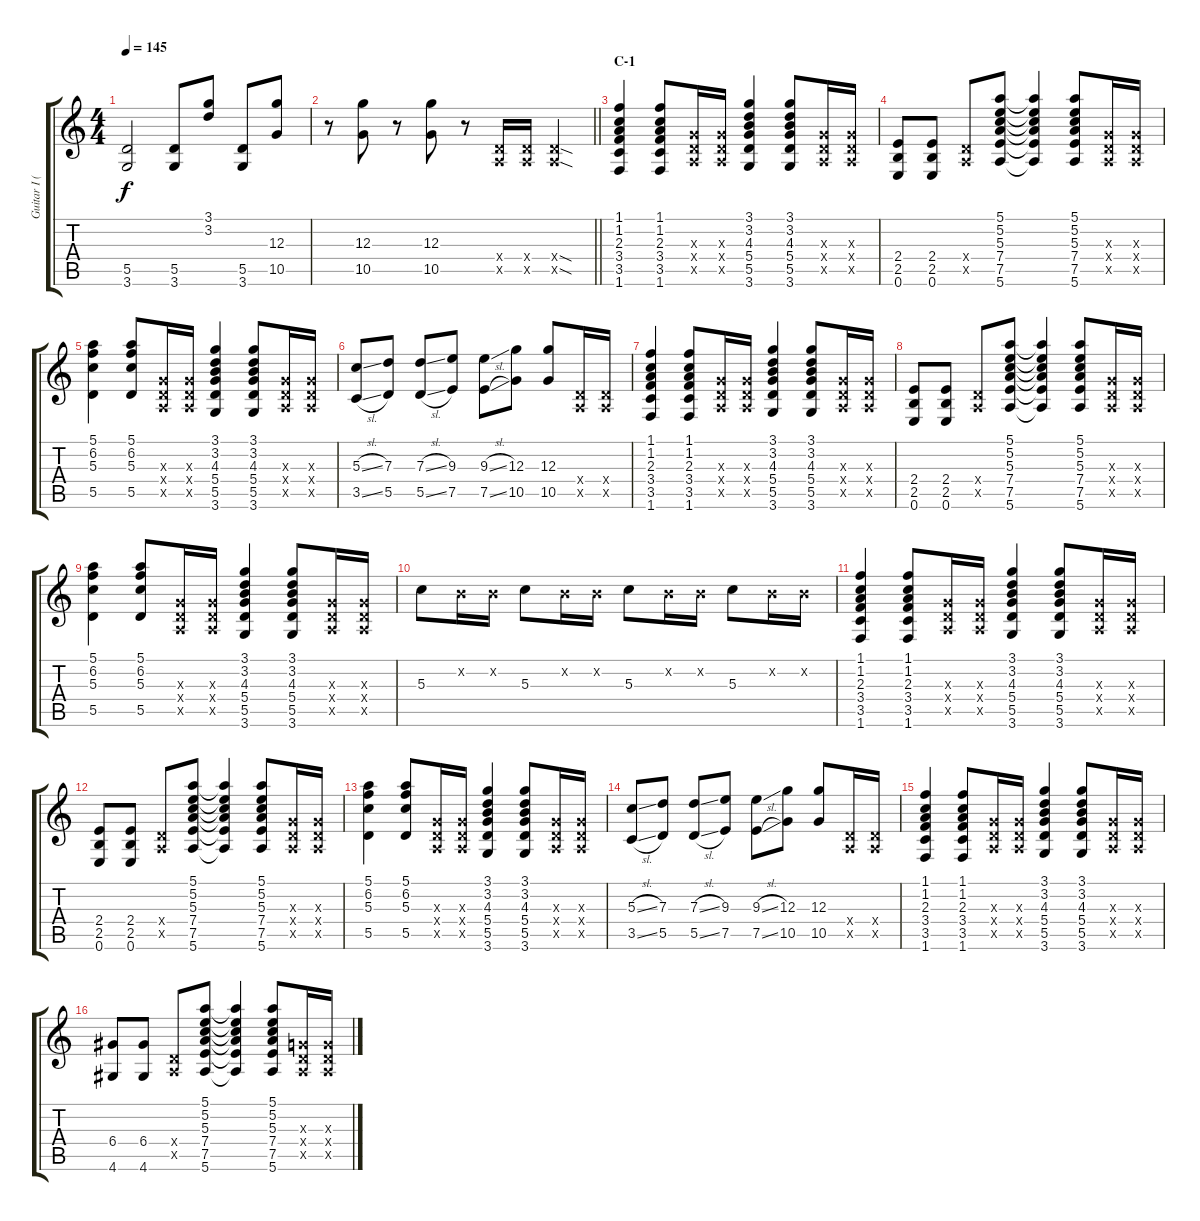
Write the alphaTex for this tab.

\track ("Guitar I (Hirasawa Yui)" "Guitar I (") {instrument overdrivenguitar}
\staff {score tabs}
\tuning (E4 B3 G3 D3 A2 E2) {hide}
\ts (4 4)
\tempo 145
\clef g2
\ks c
(5.5{t} 3.6{t}).2{dy f} (5.5 3.6).8 (3.1 3.2).8 (5.5 3.6).8 (12.3 10.5).8 |
\barLineRight lightlight
r.8 (12.3 10.5).8 r.8 (12.3 10.5).8 r.8 (0.4{x} 0.5{x}).16 (0.4{x} 0.5{x}).16 (0.4{sod x} 0.5{sod x}).4 |
\section ("" "C-1")
(1.1 1.2 2.3 3.4 3.5 1.6).4 (1.1 1.2 2.3 3.4 3.5 1.6).8 (0.3{x} 0.4{x} 0.5{x}).16 (0.3{x} 0.4{x} 0.5{x}).16 (3.1 3.2 4.3 5.4 5.5 3.6).4 (3.1 3.2 4.3 5.4 5.5 3.6).8 (0.3{x} 0.4{x} 0.5{x}).16 (0.3{x} 0.4{x} 0.5{x}).16 |
(2.4 2.5 0.6).8 (2.4 2.5 0.6).8 (0.4{x} 0.5{x}).8 (5.1 5.2 5.3 7.4 7.5 5.6).8 (5.1{t} 5.2{t} 5.3{t} 7.4{t} 7.5{t} 5.6{t}).4 (5.1 5.2 5.3 7.4 7.5 5.6).8 (0.3{x} 0.4{x} 0.5{x}).16 (0.3{x} 0.4{x} 0.5{x}).16 |
(5.1 6.2 5.3 5.5).4 (5.1 6.2 5.3 5.5).8 (0.3{x} 0.4{x} 0.5{x}).16 (0.3{x} 0.4{x} 0.5{x}).16 (3.1 3.2 4.3 5.4 5.5 3.6).4 (3.1 3.2 4.3 5.4 5.5 3.6).8 (0.3{x} 0.4{x} 0.5{x}).16 (0.3{x} 0.4{x} 0.5{x}).16 |
(5.3{sl} 3.5{sl}).8 (7.3 5.5).8 (7.3{sl} 5.5{sl}).8 (9.3 7.5).8 (9.3{sl} 7.5{sl}).8 (12.3 10.5).8 (12.3 10.5).8 (0.4{x} 0.5{x}).16 (0.4{x} 0.5{x}).16 |
(1.1 1.2 2.3 3.4 3.5 1.6).4 (1.1 1.2 2.3 3.4 3.5 1.6).8 (0.3{x} 0.4{x} 0.5{x}).16 (0.3{x} 0.4{x} 0.5{x}).16 (3.1 3.2 4.3 5.4 5.5 3.6).4 (3.1 3.2 4.3 5.4 5.5 3.6).8 (0.3{x} 0.4{x} 0.5{x}).16 (0.3{x} 0.4{x} 0.5{x}).16 |
(2.4 2.5 0.6).8 (2.4 2.5 0.6).8 (0.4{x} 0.5{x}).8 (5.1 5.2 5.3 7.4 7.5 5.6).8 (5.1{t} 5.2{t} 5.3{t} 7.4{t} 7.5{t} 5.6{t}).4 (5.1 5.2 5.3 7.4 7.5 5.6).8 (0.3{x} 0.4{x} 0.5{x}).16 (0.3{x} 0.4{x} 0.5{x}).16 |
(5.1 6.2 5.3 5.5).4 (5.1 6.2 5.3 5.5).8 (0.3{x} 0.4{x} 0.5{x}).16 (0.3{x} 0.4{x} 0.5{x}).16 (3.1 3.2 4.3 5.4 5.5 3.6).4 (3.1 3.2 4.3 5.4 5.5 3.6).8 (0.3{x} 0.4{x} 0.5{x}).16 (0.3{x} 0.4{x} 0.5{x}).16 |
5.3.8 0.2{x}.16 0.2{x}.16 5.3.8 0.2{x}.16 0.2{x}.16 5.3.8 0.2{x}.16 0.2{x}.16 5.3.8 0.2{x}.16 0.2{x}.16 |
(1.1 1.2 2.3 3.4 3.5 1.6).4 (1.1 1.2 2.3 3.4 3.5 1.6).8 (0.3{x} 0.4{x} 0.5{x}).16 (0.3{x} 0.4{x} 0.5{x}).16 (3.1 3.2 4.3 5.4 5.5 3.6).4 (3.1 3.2 4.3 5.4 5.5 3.6).8 (0.3{x} 0.4{x} 0.5{x}).16 (0.3{x} 0.4{x} 0.5{x}).16 |
(2.4 2.5 0.6).8 (2.4 2.5 0.6).8 (0.4{x} 0.5{x}).8 (5.1 5.2 5.3 7.4 7.5 5.6).8 (5.1{t} 5.2{t} 5.3{t} 7.4{t} 7.5{t} 5.6{t}).4 (5.1 5.2 5.3 7.4 7.5 5.6).8 (0.3{x} 0.4{x} 0.5{x}).16 (0.3{x} 0.4{x} 0.5{x}).16 |
(5.1 6.2 5.3 5.5).4 (5.1 6.2 5.3 5.5).8 (0.3{x} 0.4{x} 0.5{x}).16 (0.3{x} 0.4{x} 0.5{x}).16 (3.1 3.2 4.3 5.4 5.5 3.6).4 (3.1 3.2 4.3 5.4 5.5 3.6).8 (0.3{x} 0.4{x} 0.5{x}).16 (0.3{x} 0.4{x} 0.5{x}).16 |
(5.3{sl} 3.5{sl}).8 (7.3 5.5).8 (7.3{sl} 5.5{sl}).8 (9.3 7.5).8 (9.3{sl} 7.5{sl}).8 (12.3 10.5).8 (12.3 10.5).8 (0.4{x} 0.5{x}).16 (0.4{x} 0.5{x}).16 |
(1.1 1.2 2.3 3.4 3.5 1.6).4 (1.1 1.2 2.3 3.4 3.5 1.6).8 (0.3{x} 0.4{x} 0.5{x}).16 (0.3{x} 0.4{x} 0.5{x}).16 (3.1 3.2 4.3 5.4 5.5 3.6).4 (3.1 3.2 4.3 5.4 5.5 3.6).8 (0.3{x} 0.4{x} 0.5{x}).16 (0.3{x} 0.4{x} 0.5{x}).16 |
(6.4 4.6).8 (6.4 4.6).8 (0.4{x} 0.5{x}).8 (5.1 5.2 5.3 7.4 7.5 5.6).8 (5.1{t} 5.2{t} 5.3{t} 7.4{t} 7.5{t} 5.6{t}).4 (5.1 5.2 5.3 7.4 7.5 5.6).8 (0.3{x} 0.4{x} 0.5{x}).16 (0.3{x} 0.4{x} 0.5{x}).16
